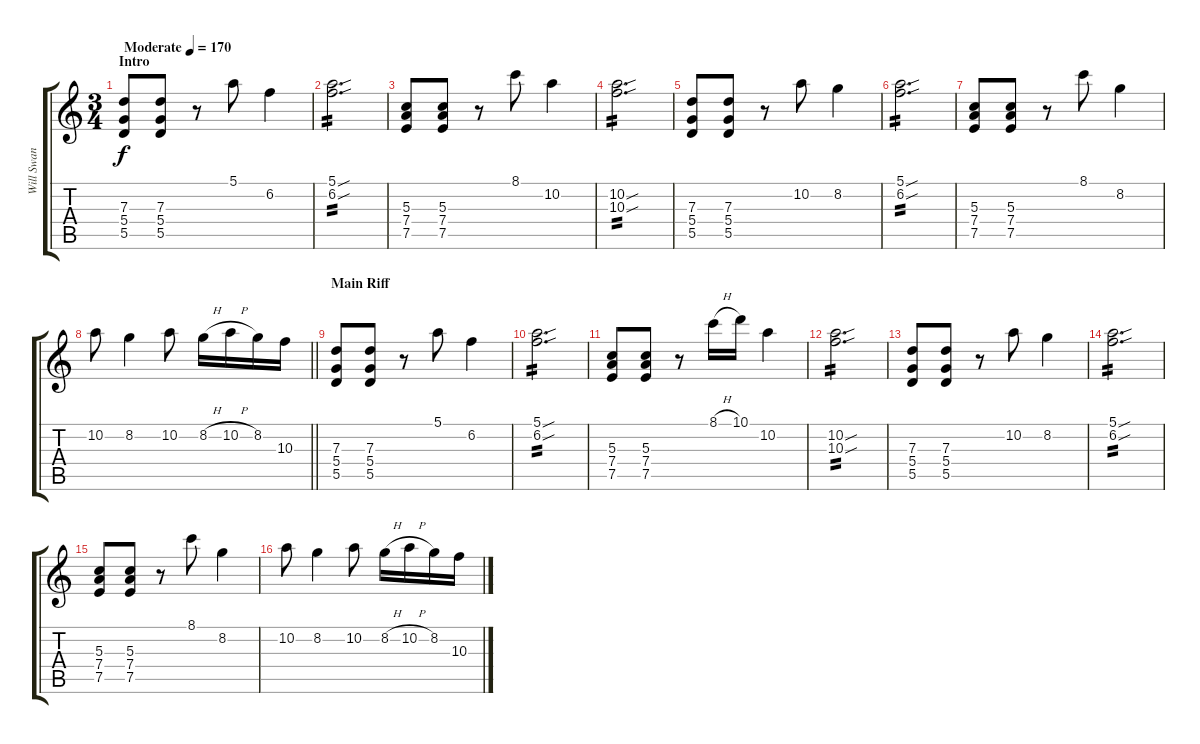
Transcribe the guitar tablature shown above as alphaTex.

\track ("Will Swan (Guitar R)" "Will Swan ") {instrument distortionguitar}
\staff {score tabs}
\tuning (E4 B3 G3 D3 A2 E2) {hide}
\ts (3 4)
\section ("" "Intro")
\tempo (170 "Moderate")
\clef g2
\ks c
(7.3 5.4 5.5).8{dy f instrument distortionguitar} (7.3 5.4 5.5).8 r.8 5.1.8 6.2.4 |
(5.1{sou} 6.2{sou}).2{d tp 2} |
(5.3 7.4 7.5).8 (5.3 7.4 7.5).8 r.8 8.1.8 10.2.4 |
(10.2{sou} 10.3{sou}).2{d tp 2} |
(7.3 5.4 5.5).8 (7.3 5.4 5.5).8 r.8 10.2.8 8.2.4 |
(5.1{sou} 6.2{sou}).2{d tp 2} |
(5.3 7.4 7.5).8 (5.3 7.4 7.5).8 r.8 8.1.8 8.2.4 |
\barLineRight lightlight
10.2.8 8.2.4 10.2.8 8.2{h}.16 10.2{h}.16 8.2.16 10.3.16 |
\section ("" "Main Riff")
(7.3 5.4 5.5).8 (7.3 5.4 5.5).8 r.8 5.1.8 6.2.4 |
(5.1{sou} 6.2{sou}).2{d tp 2} |
(5.3 7.4 7.5).8 (5.3 7.4 7.5).8 r.8 8.1{h}.16 10.1.16 10.2.4 |
(10.2{sou} 10.3{sou}).2{d tp 2} |
(7.3 5.4 5.5).8 (7.3 5.4 5.5).8 r.8 10.2.8 8.2.4 |
(5.1{sou} 6.2{sou}).2{d tp 2} |
(5.3 7.4 7.5).8 (5.3 7.4 7.5).8 r.8 8.1.8 8.2.4 |
10.2.8 8.2.4 10.2.8 8.2{h}.16 10.2{h}.16 8.2.16 10.3.16
